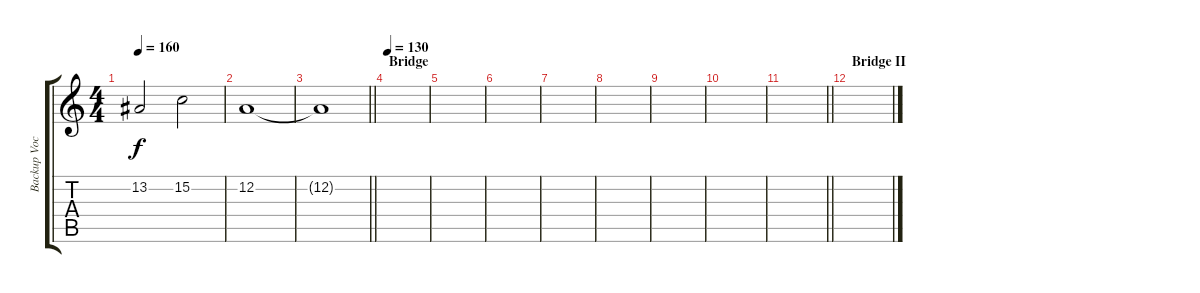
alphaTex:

\track ("Backup Vocals" "Backup Voc") {instrument flute}
\staff {score tabs}
\tuning (D4 A3 F3 C3 G2 C2) {hide}
\ts (4 4)
\tempo 160
\clef g2
\ks c
13.2{t}.2{dy f} 15.2.2 |
12.2.1 |
\barLineRight lightlight
12.2{t}.1 |
\section ("" "Bridge")
\tempo 130
|
|
|
|
|
|
|
\barLineRight lightlight
|
\section ("" "Bridge II")
